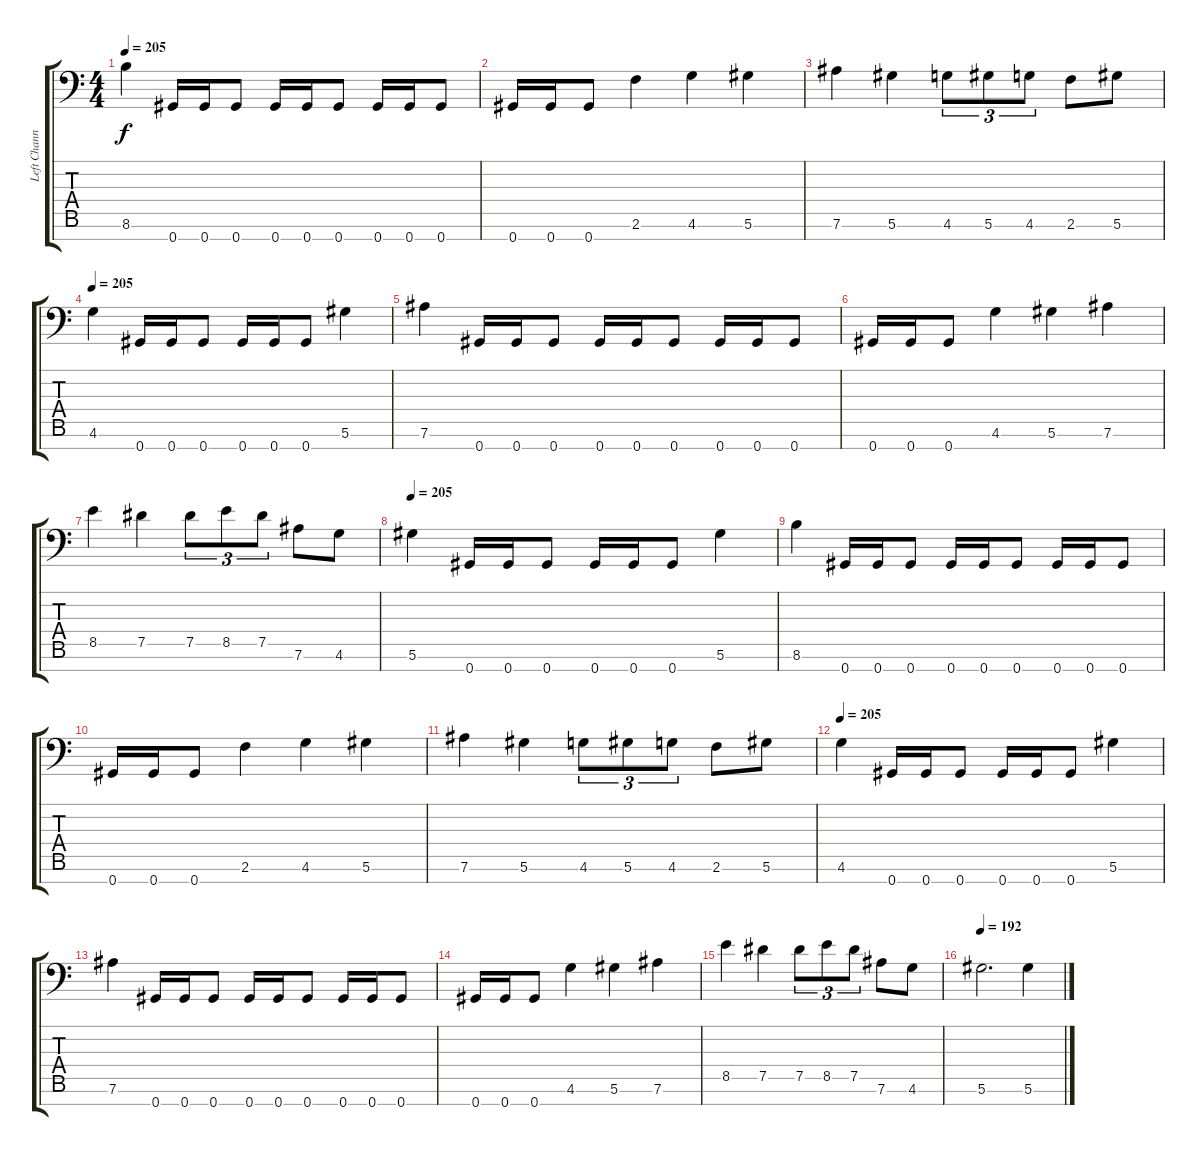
\track ("Left Channel" "Left Chann") {instrument distortionguitar}
\staff {score tabs}
\tuning (Eb4 Bb3 Gb3 Db3 Ab2 Eb2 Ab1) {hide}
\ts (4 4)
\tempo 205
\clef f4
\ks c
8.6.4{dy f} 0.7.16 0.7.16 0.7.8 0.7.16 0.7.16 0.7.8 0.7.16 0.7.16 0.7.8 |
0.7.16 0.7.16 0.7.8 2.6.4 4.6.4 5.6.4 |
7.6.4 5.6.4 4.6.8{tu (3 2)} 5.6.8{tu (3 2)} 4.6.8{tu (3 2)} 2.6.8 5.6.8 |
\tempo 205
4.6.4 0.7.16 0.7.16 0.7.8 0.7.16 0.7.16 0.7.8 5.6.4 |
7.6.4 0.7.16 0.7.16 0.7.8 0.7.16 0.7.16 0.7.8 0.7.16 0.7.16 0.7.8 |
0.7.16 0.7.16 0.7.8 4.6.4 5.6.4 7.6.4 |
8.5.4 7.5.4 7.5.8{tu (3 2)} 8.5.8{tu (3 2)} 7.5.8{tu (3 2)} 7.6.8 4.6.8 |
\tempo 205
5.6.4 0.7.16 0.7.16 0.7.8 0.7.16 0.7.16 0.7.8 5.6.4 |
8.6.4 0.7.16 0.7.16 0.7.8 0.7.16 0.7.16 0.7.8 0.7.16 0.7.16 0.7.8 |
0.7.16 0.7.16 0.7.8 2.6.4 4.6.4 5.6.4 |
7.6.4 5.6.4 4.6.8{tu (3 2)} 5.6.8{tu (3 2)} 4.6.8{tu (3 2)} 2.6.8 5.6.8 |
\tempo 205
4.6.4 0.7.16 0.7.16 0.7.8 0.7.16 0.7.16 0.7.8 5.6.4 |
7.6.4 0.7.16 0.7.16 0.7.8 0.7.16 0.7.16 0.7.8 0.7.16 0.7.16 0.7.8 |
0.7.16 0.7.16 0.7.8 4.6.4 5.6.4 7.6.4 |
8.5.4 7.5.4 7.5.8{tu (3 2)} 8.5.8{tu (3 2)} 7.5.8{tu (3 2)} 7.6.8 4.6.8 |
\tempo 192
5.6.2{d} 5.6.4
